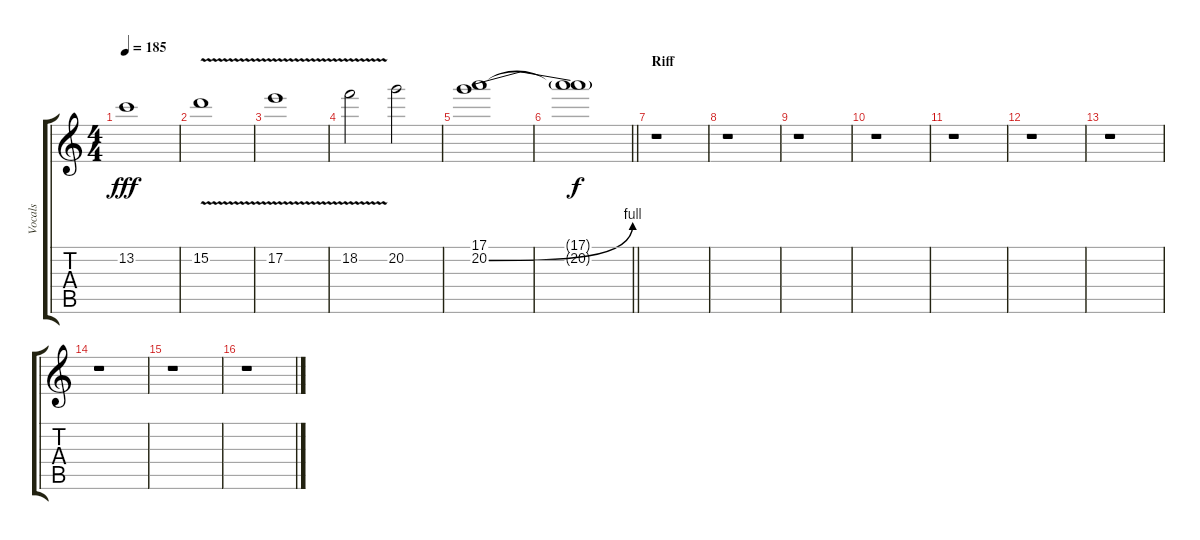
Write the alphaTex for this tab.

\track ("Vocals" "Vocals") {instrument drawbarorgan}
\staff {score tabs}
\tuning (E5 B4 G4 D4 A3 E3) {hide}
\ts (4 4)
\tempo 185
\clef g2
\ks c
13.2.1{dy fff} |
15.2{v}.1 |
17.2{v}.1 |
18.2{v}.2 20.2.2 |
(17.1 20.2{be (bend 0 0 60 4)}).1 |
\barLineRight lightlight
(17.1{t} 20.2{t}).1{dy f} |
\section ("" "Riff")
r.1 |
r.1 |
r.1 |
r.1 |
r.1 |
r.1 |
r.1 |
r.1 |
r.1 |
r.1
